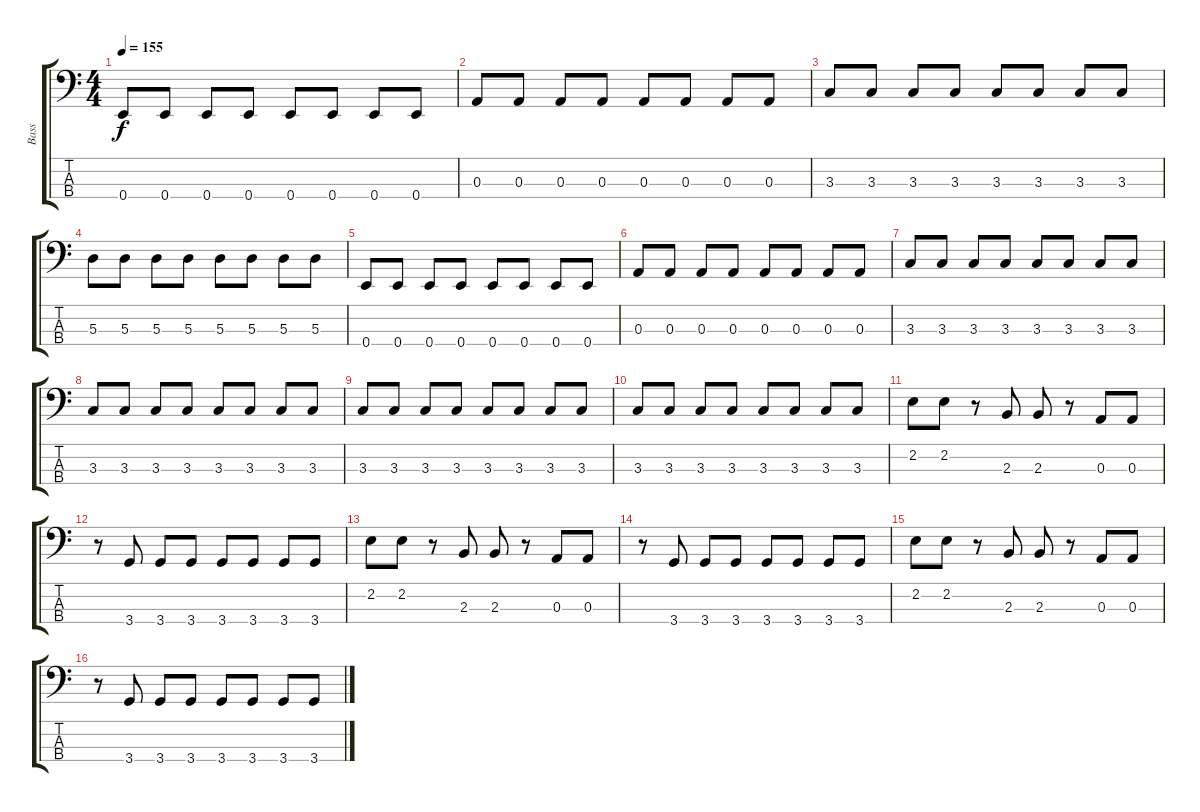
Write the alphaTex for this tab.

\track ("Bass" "Bass") {instrument electricbassfinger}
\staff {score tabs}
\tuning (G2 D2 A1 E1) {hide}
\ts (4 4)
\tempo 155
\clef f4
\ks c
0.4.8{dy f} 0.4.8 0.4.8 0.4.8 0.4.8 0.4.8 0.4.8 0.4.8 |
0.3.8 0.3.8 0.3.8 0.3.8 0.3.8 0.3.8 0.3.8 0.3.8 |
3.3.8 3.3.8 3.3.8 3.3.8 3.3.8 3.3.8 3.3.8 3.3.8 |
5.3.8 5.3.8 5.3.8 5.3.8 5.3.8 5.3.8 5.3.8 5.3.8 |
0.4.8 0.4.8 0.4.8 0.4.8 0.4.8 0.4.8 0.4.8 0.4.8 |
0.3.8 0.3.8 0.3.8 0.3.8 0.3.8 0.3.8 0.3.8 0.3.8 |
3.3.8 3.3.8 3.3.8 3.3.8 3.3.8 3.3.8 3.3.8 3.3.8 |
3.3.8 3.3.8 3.3.8 3.3.8 3.3.8 3.3.8 3.3.8 3.3.8 |
3.3.8 3.3.8 3.3.8 3.3.8 3.3.8 3.3.8 3.3.8 3.3.8 |
3.3.8 3.3.8 3.3.8 3.3.8 3.3.8 3.3.8 3.3.8 3.3.8 |
2.2.8 2.2.8 r.8 2.3.8 2.3.8 r.8 0.3.8 0.3.8 |
r.8 3.4.8 3.4.8 3.4.8 3.4.8 3.4.8 3.4.8 3.4.8 |
2.2.8 2.2.8 r.8 2.3.8 2.3.8 r.8 0.3.8 0.3.8 |
r.8 3.4.8 3.4.8 3.4.8 3.4.8 3.4.8 3.4.8 3.4.8 |
2.2.8 2.2.8 r.8 2.3.8 2.3.8 r.8 0.3.8 0.3.8 |
r.8 3.4.8 3.4.8 3.4.8 3.4.8 3.4.8 3.4.8 3.4.8
